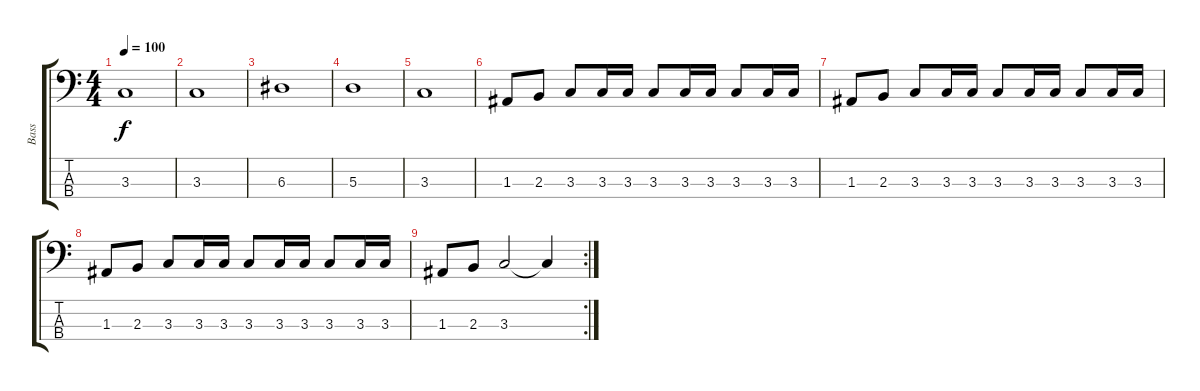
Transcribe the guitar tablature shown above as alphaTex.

\track ("Bass" "Bass") {instrument electricbassfinger}
\staff {score tabs}
\tuning (G2 D2 A1 E1) {hide}
\ts (4 4)
\tempo 100
\clef f4
\ks c
3.3.1{dy f} |
3.3.1 |
6.3.1 |
5.3.1 |
3.3.1 |
1.3.8 2.3.8 3.3.8 3.3.16 3.3.16 3.3.8 3.3.16 3.3.16 3.3.8 3.3.16 3.3.16 |
1.3.8 2.3.8 3.3.8 3.3.16 3.3.16 3.3.8 3.3.16 3.3.16 3.3.8 3.3.16 3.3.16 |
1.3.8 2.3.8 3.3.8 3.3.16 3.3.16 3.3.8 3.3.16 3.3.16 3.3.8 3.3.16 3.3.16 |
\rc 2
1.3.8 2.3.8 3.3.2 3.3{t}.4
